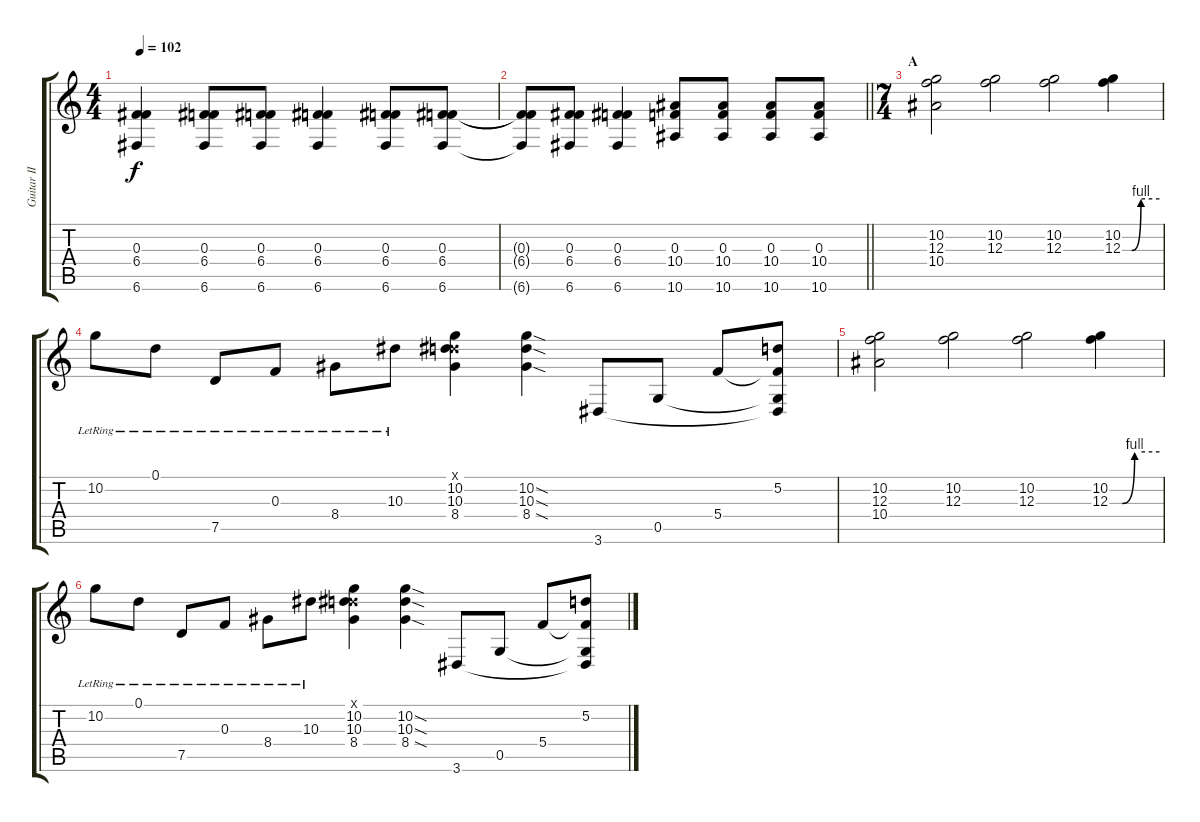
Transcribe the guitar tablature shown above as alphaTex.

\track ("Guitar II" "Guitar II") {instrument distortionguitar}
\staff {score tabs}
\tuning (D4 A3 F3 C3 G2 C2) {hide}
\ts (4 4)
\tempo 102
\clef g2
\ks c
(0.3 6.4 6.6).4{dy f} (0.3 6.4 6.6).8 (0.3 6.4 6.6).8 (0.3 6.4 6.6).4 (0.3 6.4 6.6).8 (0.3 6.4 6.6).8 |
\barLineRight lightlight
(0.3{t} 6.4{t} 6.6{t}).8 (0.3 6.4 6.6).8 (0.3 6.4 6.6).4 (0.3 10.4 10.6).8 (0.3 10.4 10.6).8 (0.3 10.4 10.6).8 (0.3 10.4 10.6).8 |
\ts (7 4)
\section ("" "A")
(10.2 12.3 10.4).2 (10.2 12.3).2 (10.2 12.3).2 (10.2 12.3{be (custom 0 0 15 0 30 4 60 4)}).4 |
10.2{lr}.8 0.1{lr}.8 7.5{lr}.8 0.3{lr}.8 8.4{lr}.8 10.3{lr}.8 (0.1{x} 10.2 10.3 8.4).4 (10.2{sod} 10.3{sod} 8.4{sod}).4 3.6.8 0.5.8 5.4.8 (5.2 5.4{t} 0.5{t} 3.6{t}).8 |
(10.2 12.3 10.4).2 (10.2 12.3).2 (10.2 12.3).2 (10.2 12.3{be (custom 0 0 15 0 30 4 60 4)}).4 |
10.2{lr}.8 0.1{lr}.8 7.5{lr}.8 0.3{lr}.8 8.4{lr}.8 10.3{lr}.8 (0.1{x} 10.2 10.3 8.4).4 (10.2{sod} 10.3{sod} 8.4{sod}).4 3.6.8 0.5.8 5.4.8 (5.2 5.4{t} 0.5{t} 3.6{t}).8
